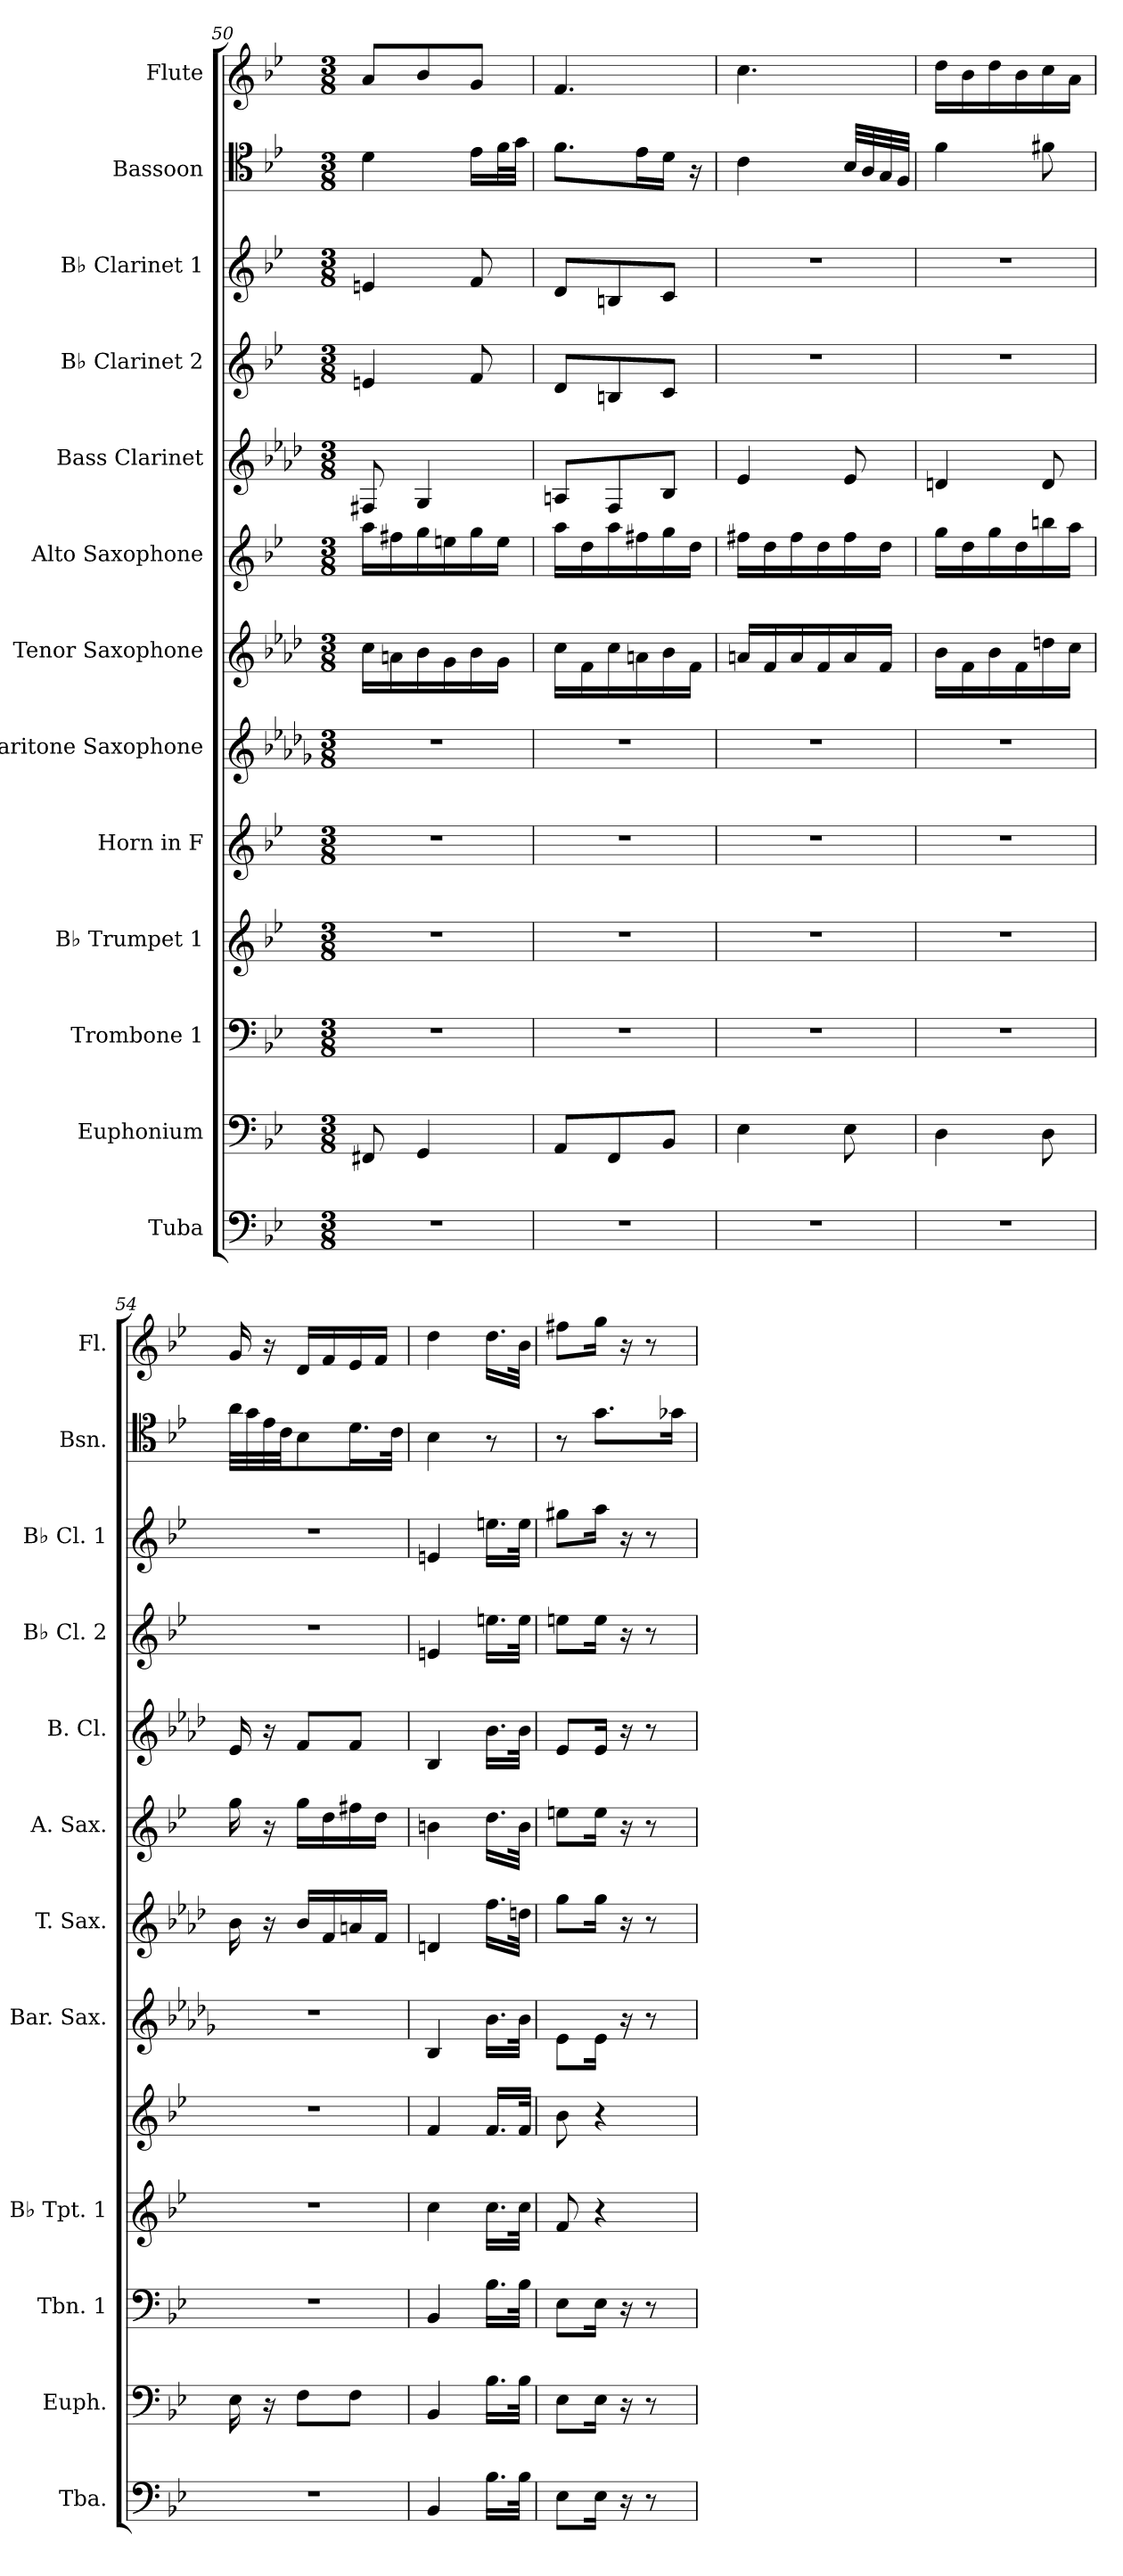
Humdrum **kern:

**kern	**kern	**kern	**kern	**kern	**kern	**kern	**kern	**kern	**kern	**kern	**kern	**kern
*part13	*part12	*part11	*part10	*part9	*part8	*part7	*part6	*part5	*part4	*part3	*part2	*part1
*staff13	*staff12	*staff11	*staff10	*staff9	*staff8	*staff7	*staff6	*staff5	*staff4	*staff3	*staff2	*staff1
*I"Tuba	*I"Euphonium	*I"Trombone 1	*I"B♭ Trumpet 1	*I"Horn in F	*I"Baritone Saxophone	*I"Tenor Saxophone	*I"Alto Saxophone	*I"Bass Clarinet	*I"B♭ Clarinet 2	*I"B♭ Clarinet 1	*I"Bassoon	*I"Flute
*I'Tba.	*I'Euph.	*I'Tbn. 1	*I'B♭ Tpt. 1	*	*I'Bar. Sax.	*I'T. Sax.	*I'A. Sax.	*I'B. Cl.	*I'B♭ Cl. 2	*I'B♭ Cl. 1	*I'Bsn.	*I'Fl.
*clefF4	*clefF4	*clefF4	*clefG2	*clefG2	*clefG2	*clefG2	*clefG2	*clefG2	*clefG2	*clefG2	*clefC4	*clefG2
*	*	*	*ITrd1c2	*ITrd4c7	*ITrd12c21	*ITrd8c14	*ITrd5c9	*ITrd8c14	*ITrd1c2	*ITrd1c2	*	*
*k[b-e-]	*k[b-e-]	*k[b-e-]	*k[b-e-a-d-]	*k[b-e-a-]	*k[b-e-a-d-g-]	*k[b-e-a-d-]	*k[b-e-a-d-g-]	*k[b-e-a-d-]	*k[b-e-a-d-]	*k[b-e-a-d-]	*k[b-e-]	*k[b-e-]
*M3/8	*M3/8	*M3/8	*M3/8	*M3/8	*M3/8	*M3/8	*M3/8	*M3/8	*M3/8	*M3/8	*M3/8	*M3/8
=50	=50	=50	=50	=50	=50	=50	=50	=50	=50	=50	=50	=50
4.r	8FF#X/	4.r	4.r	4.r	4.r	16c\LL	16cc\LL	8FF#X/	4dn/	4dn/	4d\	8a/L
.	.	.	.	.	.	16An\	16an\	.	.	.	.	.
.	4GG/	.	.	.	.	16B-\	16b-\	4GG/	.	.	.	8b-/
.	.	.	.	.	.	16G\	16gn\	.	.	.	.	.
.	.	.	.	.	.	16B-\	16b-\	.	8e-/	8e-/	16e-\LL	8g/J
.	.	.	.	.	.	16G\JJ	16g\JJ	.	.	.	32f\L	.
.	.	.	.	.	.	.	.	.	.	.	32g\JJJ	.
=51	=51	=51	=51	=51	=51	=51	=51	=51	=51	=51	=51	=51
4.r	8AA/L	4.r	4.r	4.r	4.r	16c\LL	16cc\LL	8AAn/L	8c/L	8c/L	8.f\L	4.f/
.	.	.	.	.	.	16F\	16f\	.	.	.	.	.
.	8FF/	.	.	.	.	16c\	16cc\	8FF/	8An/	8An/	.	.
.	.	.	.	.	.	16An\	16an\	.	.	.	16e-\L	.
.	8BB-/J	.	.	.	.	16B-\	16b-\	8BB-/J	8B-/J	8B-/J	16d\JJ	.
.	.	.	.	.	.	16F\JJ	16f\JJ	.	.	.	16r	.
=52	=52	=52	=52	=52	=52	=52	=52	=52	=52	=52	=52	=52
4.r	4E-\	4.r	4.r	4.r	4.r	16An/LL	16an\LL	4E-/	4.r	4.r	4c\	4.cc\
.	.	.	.	.	.	16F/	16f\	.	.	.	.	.
.	.	.	.	.	.	16A/	16a\	.	.	.	.	.
.	.	.	.	.	.	16F/	16f\	.	.	.	.	.
.	8E-\	.	.	.	.	16A/	16a\	8E-/	.	.	32B-/LLL	.
.	.	.	.	.	.	.	.	.	.	.	32A/	.
.	.	.	.	.	.	16F/JJ	16f\JJ	.	.	.	32G/	.
.	.	.	.	.	.	.	.	.	.	.	32F/JJJ	.
=53	=53	=53	=53	=53	=53	=53	=53	=53	=53	=53	=53	=53
4.r	4D\	4.r	4.r	4.r	4.r	16B-\LL	16b-\LL	4Dn/	4.r	4.r	4f\	16dd\LL
.	.	.	.	.	.	16F\	16f\	.	.	.	.	16b-\
.	.	.	.	.	.	16B-\	16b-\	.	.	.	.	16dd\
.	.	.	.	.	.	16F\	16f\	.	.	.	.	16b-\
.	8D\	.	.	.	.	16dn\	16ddn\	8D/	.	.	8f#X\	16cc\
.	.	.	.	.	.	16c\JJ	16cc\JJ	.	.	.	.	16a\JJ
=54	=54	=54	=54	=54	=54	=54	=54	=54	=54	=54	=54	=54
4.r	16E-\	4.r	4.r	4.r	4.r	16B-\	16b-\	16E-/	4.r	4.r	32a\LLL	16g/
.	.	.	.	.	.	.	.	.	.	.	32g\	.
.	16r	.	.	.	.	16r	16r	16r	.	.	32e-\	16r
.	.	.	.	.	.	.	.	.	.	.	32c\JJ	.
.	8F\L	.	.	.	.	16B-/LL	16b-\LL	8F/L	.	.	8B-\	16d/LL
.	.	.	.	.	.	16F/	16f\	.	.	.	.	16f/
.	8F\J	.	.	.	.	16An/	16an\	8F/J	.	.	16.d\L	16e-/
.	.	.	.	.	.	16F/JJ	16f\JJ	.	.	.	.	16f/JJ
.	.	.	.	.	.	.	.	.	.	.	32c\JJk	.
=55	=55	=55	=55	=55	=55	=55	=55	=55	=55	=55	=55	=55
4BB-/	4BB-/	4BB-/	4b-\	4B-/	4BB-/	4Dn/	4dn\	4BB-/	4dn/	4dn/	4B-\	4dd\
16.B-\LL	16.B-\LL	16.B-\LL	16.b-\LL	16.B-/LL	16.B-\LL	16.f\LL	16.f\LL	16.B-\LL	16.ddn\LL	16.ddn\LL	8r	16.dd\LL
32B-\JJk	32B-\JJk	32B-\JJk	32b-\JJk	32B-/JJk	32B-\JJk	32dn\JJk	32d\JJk	32B-\JJk	32dd\JJk	32dd\JJk	.	32b-\JJk
=56	=56	=56	=56	=56	=56	=56	=56	=56	=56	=56	=56	=56
8E-\L	8E-\L	8E-\L	8e-/	8e-\	8E-\L	8g\L	8gn\L	8E-/L	8ddn\L	8ff#X\L	8r	8ff#X\L
16E-\Jk	16E-\Jk	16E-\Jk	4r	4r	16E-\Jk	16g\Jk	16g\Jk	16E-/Jk	16dd\Jk	16gg\Jk	8.g\L	16gg\Jk
16r	16r	16r	.	.	16r	16r	16r	16r	16r	16r	.	16r
8r	8r	8r	.	.	8r	8r	8r	8r	8r	8r	.	8r
.	.	.	.	.	.	.	.	.	.	.	16g-X\Jk	.
=	=	=	=	=	=	=	=	=	=	=	=	=
*-	*-	*-	*-	*-	*-	*-	*-	*-	*-	*-	*-	*-
